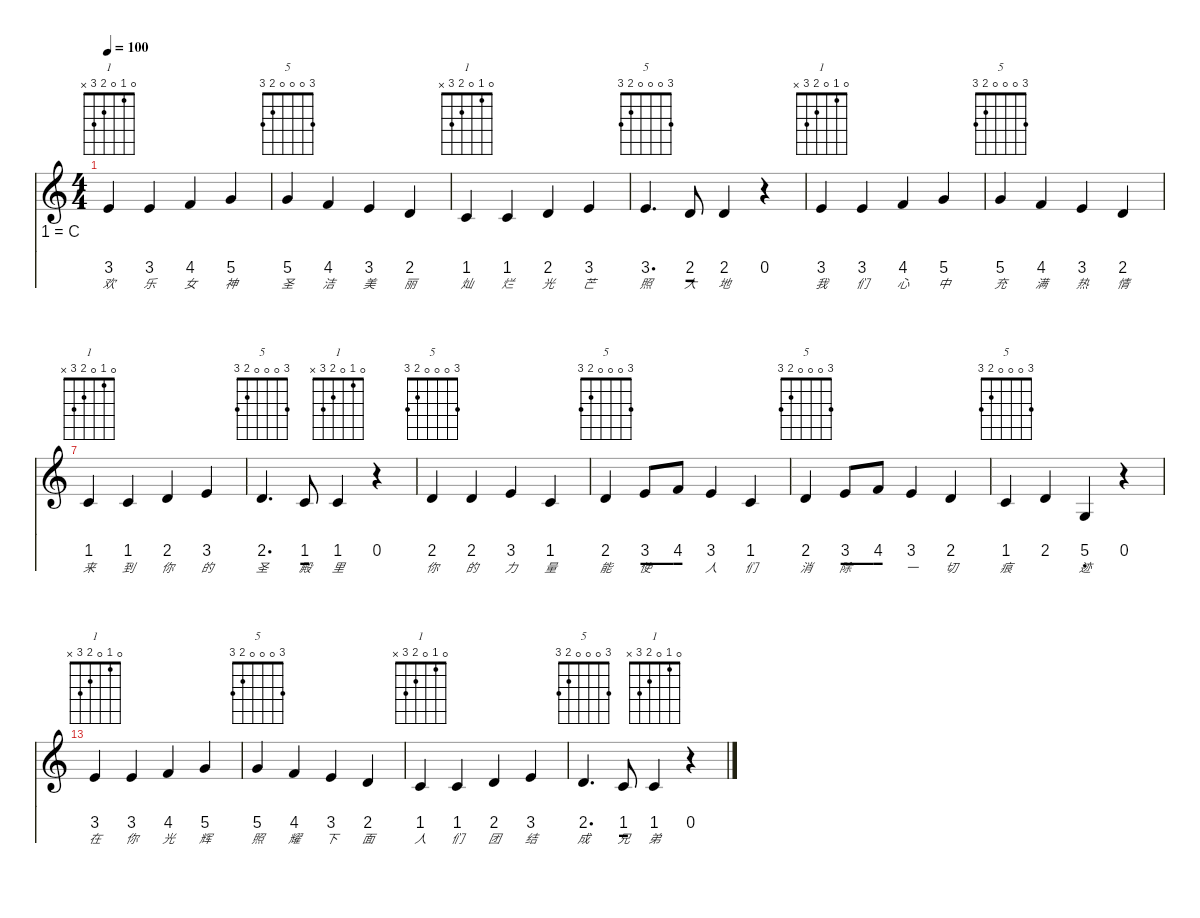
\defaultSystemsLayout 4
\hideDynamics
\bracketExtendMode nobrackets
\singleTrackTrackNamePolicy hidden
\chordDiagramsInScore
\defaultBarNumberDisplay FirstOfSystem
\track ("Nylon Guitar" "n.guit.") {defaultSystemsLayout 4 multiBarRest instrument acousticguitarnylon}
\staff {score numbered}
\tuning (E4 B3 G3 D3 A2 E2)
\chord ("1" 0 1 0 2 3 x) {showdiagram false showfingering false}
\chord ("5" 3 0 0 0 2 3) {showdiagram false showfingering false}
\ts (4 4)
\tempo 100
\clef g2
\ks c
2.4.4{ch "1" lyrics (0 "欢") lyrics (1 "") lyrics (2 "") lyrics (3 "") lyrics (4 "") dy mf instrument acousticguitarnylon beam Up} 2.4.4{lyrics (0 "乐") lyrics (1 "") lyrics (2 "") lyrics (3 "") lyrics (4 "") beam Up} 3.4.4{lyrics (0 "女") lyrics (1 "") lyrics (2 "") lyrics (3 "") lyrics (4 "") beam Up} 0.3.4{lyrics (0 "神") lyrics (1 "") lyrics (2 "") lyrics (3 "") lyrics (4 "") beam Up} |
0.3.4{ch "5" lyrics (0 "圣") lyrics (1 "") lyrics (2 "") lyrics (3 "") lyrics (4 "") beam Up} 3.4.4{lyrics (0 "洁") lyrics (1 "") lyrics (2 "") lyrics (3 "") lyrics (4 "") beam Up} 2.4.4{lyrics (0 "美") lyrics (1 "") lyrics (2 "") lyrics (3 "") lyrics (4 "") beam Up} 0.4.4{lyrics (0 "丽") lyrics (1 "") lyrics (2 "") lyrics (3 "") lyrics (4 "") beam Up} |
3.5.4{ch "1" lyrics (0 "灿") lyrics (1 "") lyrics (2 "") lyrics (3 "") lyrics (4 "") beam Up} 3.5.4{lyrics (0 "烂") lyrics (1 "") lyrics (2 "") lyrics (3 "") lyrics (4 "") beam Up} 0.4.4{lyrics (0 "光") lyrics (1 "") lyrics (2 "") lyrics (3 "") lyrics (4 "") beam Up} 2.4.4{lyrics (0 "芒") lyrics (1 "") lyrics (2 "") lyrics (3 "") lyrics (4 "") beam Up} |
2.4.4{d ch "5" lyrics (0 "照") lyrics (1 "") lyrics (2 "") lyrics (3 "") lyrics (4 "") beam Up} 0.4.8{lyrics (0 "大") lyrics (1 "") lyrics (2 "") lyrics (3 "") lyrics (4 "") beam Up} 0.4.4{lyrics (0 "地") lyrics (1 "") lyrics (2 "") lyrics (3 "") lyrics (4 "") beam Up} r.4{beam Down} |
7.5.4{ch "1" lyrics (0 "我") lyrics (1 "") lyrics (2 "") lyrics (3 "") lyrics (4 "") beam Up} 7.5.4{lyrics (0 "们") lyrics (1 "") lyrics (2 "") lyrics (3 "") lyrics (4 "") beam Up} 3.4.4{lyrics (0 "心") lyrics (1 "") lyrics (2 "") lyrics (3 "") lyrics (4 "") beam Up} 0.3.4{lyrics (0 "中") lyrics (1 "") lyrics (2 "") lyrics (3 "") lyrics (4 "") beam Up} |
0.3.4{ch "5" lyrics (0 "充") lyrics (1 "") lyrics (2 "") lyrics (3 "") lyrics (4 "") beam Up} 3.4.4{lyrics (0 "满") lyrics (1 "") lyrics (2 "") lyrics (3 "") lyrics (4 "") beam Up} 2.4.4{lyrics (0 "热") lyrics (1 "") lyrics (2 "") lyrics (3 "") lyrics (4 "") beam Up} 0.4.4{lyrics (0 "情") lyrics (1 "") lyrics (2 "") lyrics (3 "") lyrics (4 "") beam Up} |
3.5.4{ch "1" lyrics (0 "来") lyrics (1 "") lyrics (2 "") lyrics (3 "") lyrics (4 "") beam Up} 3.5.4{lyrics (0 "到") lyrics (1 "") lyrics (2 "") lyrics (3 "") lyrics (4 "") beam Up} 0.4.4{lyrics (0 "你") lyrics (1 "") lyrics (2 "") lyrics (3 "") lyrics (4 "") beam Up} 2.4.4{lyrics (0 "的") lyrics (1 "") lyrics (2 "") lyrics (3 "") lyrics (4 "") beam Up} |
0.4.4{d ch "5" lyrics (0 "圣") lyrics (1 "") lyrics (2 "") lyrics (3 "") lyrics (4 "") beam Up} 3.5.8{lyrics (0 "殿") lyrics (1 "") lyrics (2 "") lyrics (3 "") lyrics (4 "") beam Up} 3.5.4{ch "1" lyrics (0 "里") lyrics (1 "") lyrics (2 "") lyrics (3 "") lyrics (4 "") beam Up} r.4{beam Down} |
0.4.4{ch "5" lyrics (0 "你") lyrics (1 "") lyrics (2 "") lyrics (3 "") lyrics (4 "") beam Up} 0.4.4{lyrics (0 "的") lyrics (1 "") lyrics (2 "") lyrics (3 "") lyrics (4 "") beam Up} 2.4.4{lyrics (0 "力") lyrics (1 "") lyrics (2 "") lyrics (3 "") lyrics (4 "") beam Up} 3.5.4{lyrics (0 "量") lyrics (1 "") lyrics (2 "") lyrics (3 "") lyrics (4 "") beam Up} |
0.4.4{ch "5" lyrics (0 "能") lyrics (1 "") lyrics (2 "") lyrics (3 "") lyrics (4 "") beam Up} 12.6.8{lyrics (0 "使") lyrics (1 "") lyrics (2 "") lyrics (3 "") lyrics (4 "") beam Up} 3.4.8{beam Up} 2.4.4{lyrics (0 "人") lyrics (1 "") lyrics (2 "") lyrics (3 "") lyrics (4 "") beam Up} 3.5.4{lyrics (0 "们") lyrics (1 "") lyrics (2 "") lyrics (3 "") lyrics (4 "") beam Up} |
0.4.4{ch "5" lyrics (0 "消") lyrics (1 "") lyrics (2 "") lyrics (3 "") lyrics (4 "") beam Up} 2.4.8{lyrics (0 "除") lyrics (1 "") lyrics (2 "") lyrics (3 "") lyrics (4 "") beam Up} 3.4.8{beam Up} 2.4.4{lyrics (0 "一") lyrics (1 "") lyrics (2 "") lyrics (3 "") lyrics (4 "") beam Up} 0.4.4{lyrics (0 "切") lyrics (1 "") lyrics (2 "") lyrics (3 "") lyrics (4 "") beam Up} |
3.5.4{ch "5" lyrics (0 "痕") lyrics (1 "") lyrics (2 "") lyrics (3 "") lyrics (4 "") beam Up} 0.4.4{beam Up} 3.6.4{lyrics (0 "迹") lyrics (1 "") lyrics (2 "") lyrics (3 "") lyrics (4 "") beam Up} r.4{beam Down} |
7.5.4{ch "1" lyrics (0 "在") lyrics (1 "") lyrics (2 "") lyrics (3 "") lyrics (4 "") beam Up} 2.4.4{lyrics (0 "你") lyrics (1 "") lyrics (2 "") lyrics (3 "") lyrics (4 "") beam Up} 3.4.4{lyrics (0 "光") lyrics (1 "") lyrics (2 "") lyrics (3 "") lyrics (4 "") beam Up} 0.3.4{lyrics (0 "辉") lyrics (1 "") lyrics (2 "") lyrics (3 "") lyrics (4 "") beam Up} |
0.3.4{ch "5" lyrics (0 "照") lyrics (1 "") lyrics (2 "") lyrics (3 "") lyrics (4 "") beam Up} 3.4.4{lyrics (0 "耀") lyrics (1 "") lyrics (2 "") lyrics (3 "") lyrics (4 "") beam Up} 2.4.4{lyrics (0 "下") lyrics (1 "") lyrics (2 "") lyrics (3 "") lyrics (4 "") beam Up} 0.4.4{lyrics (0 "面") lyrics (1 "") lyrics (2 "") lyrics (3 "") lyrics (4 "") beam Up} |
3.5.4{ch "1" lyrics (0 "人") lyrics (1 "") lyrics (2 "") lyrics (3 "") lyrics (4 "") beam Up} 3.5.4{lyrics (0 "们") lyrics (1 "") lyrics (2 "") lyrics (3 "") lyrics (4 "") beam Up} 0.4.4{lyrics (0 "团") lyrics (1 "") lyrics (2 "") lyrics (3 "") lyrics (4 "") beam Up} 2.4.4{lyrics (0 "结") lyrics (1 "") lyrics (2 "") lyrics (3 "") lyrics (4 "") beam Up} |
0.4.4{d ch "5" lyrics (0 "成") lyrics (1 "") lyrics (2 "") lyrics (3 "") lyrics (4 "") beam Up} 3.5.8{lyrics (0 "兄") lyrics (1 "") lyrics (2 "") lyrics (3 "") lyrics (4 "") beam Up} 3.5.4{ch "1" lyrics (0 "弟") lyrics (1 "") lyrics (2 "") lyrics (3 "") lyrics (4 "") beam Up} r.4{beam Down}
